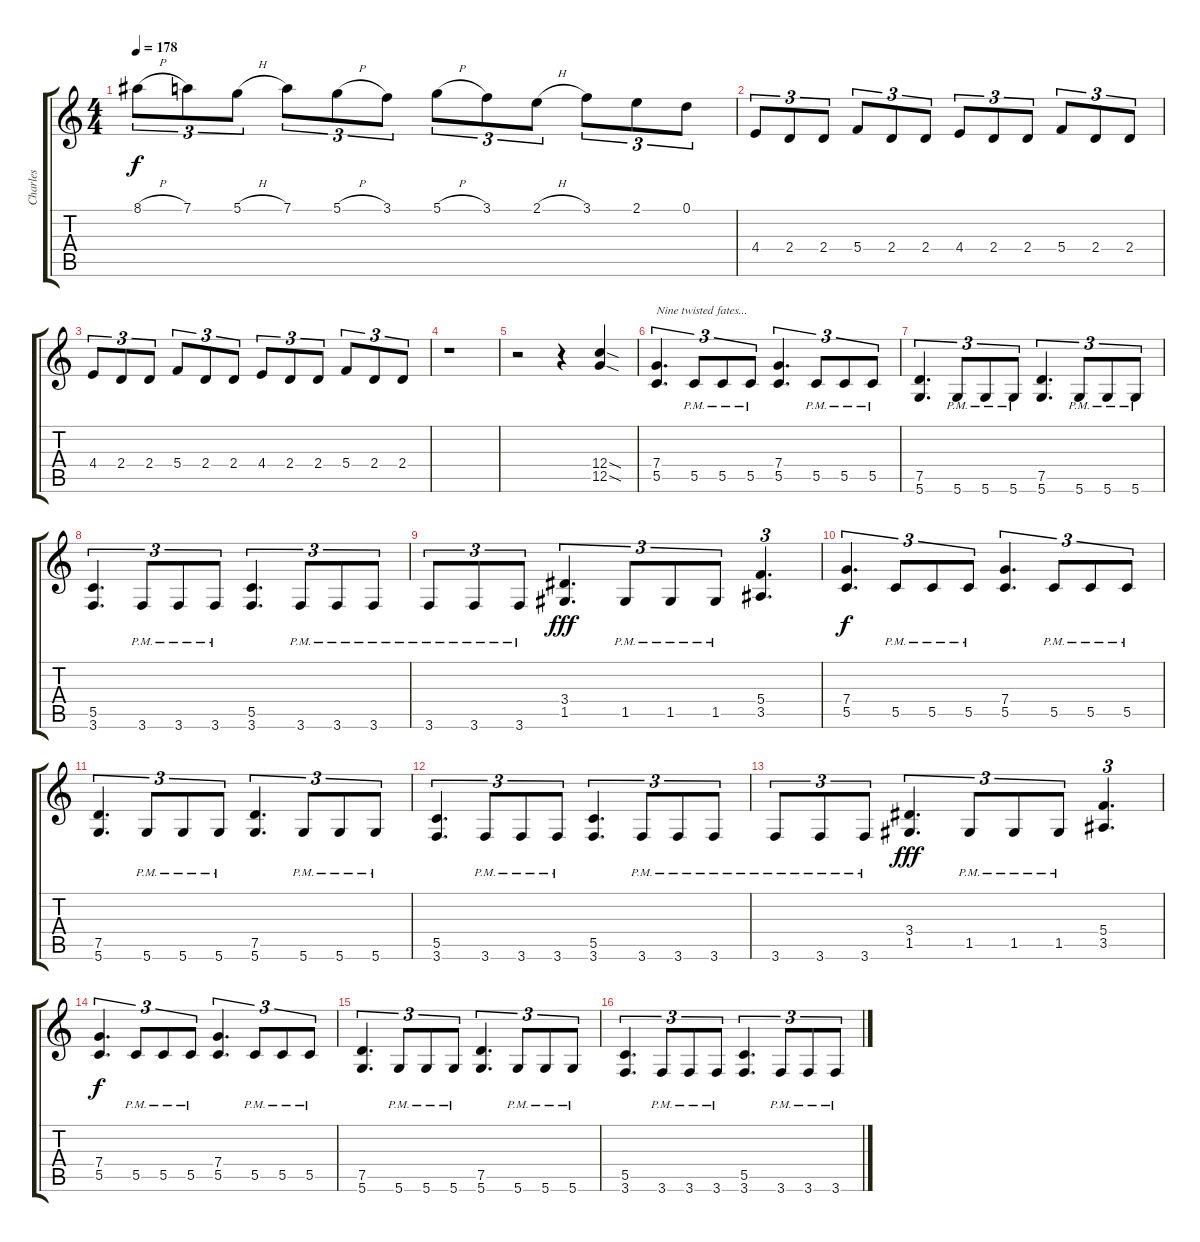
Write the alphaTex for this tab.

\track ("Charles" "Charles") {instrument distortionguitar}
\staff {score tabs}
\tuning (D4 A3 F3 C3 G2 D2) {hide}
\ts (4 4)
\tempo 178
\clef g2
\ks c
8.1{h}.8{tu (3 2) dy f} 7.1.8{tu (3 2)} 5.1{h}.8{tu (3 2)} 7.1.8{tu (3 2)} 5.1{h}.8{tu (3 2)} 3.1.8{tu (3 2)} 5.1{h}.8{tu (3 2)} 3.1.8{tu (3 2)} 2.1{h}.8{tu (3 2)} 3.1.8{tu (3 2)} 2.1.8{tu (3 2)} 0.1.8{tu (3 2)} |
4.4.8{tu (3 2)} 2.4.8{tu (3 2)} 2.4.8{tu (3 2)} 5.4.8{tu (3 2)} 2.4.8{tu (3 2)} 2.4.8{tu (3 2)} 4.4.8{tu (3 2)} 2.4.8{tu (3 2)} 2.4.8{tu (3 2)} 5.4.8{tu (3 2)} 2.4.8{tu (3 2)} 2.4.8{tu (3 2)} |
4.4.8{tu (3 2)} 2.4.8{tu (3 2)} 2.4.8{tu (3 2)} 5.4.8{tu (3 2)} 2.4.8{tu (3 2)} 2.4.8{tu (3 2)} 4.4.8{tu (3 2)} 2.4.8{tu (3 2)} 2.4.8{tu (3 2)} 5.4.8{tu (3 2)} 2.4.8{tu (3 2)} 2.4.8{tu (3 2)} |
r.1 |
r.2 r.4 (12.4{sod} 12.5{sod}).4 |
(7.4 5.5).4{d tu (3 2) txt "Nine twisted fates..."} 5.5{pm}.8{tu (3 2)} 5.5{pm}.8{tu (3 2)} 5.5{pm}.8{tu (3 2)} (7.4 5.5).4{d tu (3 2)} 5.5{pm}.8{tu (3 2)} 5.5{pm}.8{tu (3 2)} 5.5{pm}.8{tu (3 2)} |
(7.5 5.6).4{d tu (3 2)} 5.6{pm}.8{tu (3 2)} 5.6{pm}.8{tu (3 2)} 5.6{pm}.8{tu (3 2)} (7.5 5.6).4{d tu (3 2)} 5.6{pm}.8{tu (3 2)} 5.6{pm}.8{tu (3 2)} 5.6{pm}.8{tu (3 2)} |
(5.5 3.6).4{d tu (3 2)} 3.6{pm}.8{tu (3 2)} 3.6{pm}.8{tu (3 2)} 3.6{pm}.8{tu (3 2)} (5.5 3.6).4{d tu (3 2)} 3.6{pm}.8{tu (3 2)} 3.6{pm}.8{tu (3 2)} 3.6{pm}.8{tu (3 2)} |
3.6{pm}.8{tu (3 2)} 3.6{pm}.8{tu (3 2)} 3.6{pm}.8{tu (3 2)} (3.4 1.5).4{d tu (3 2) dy fff} 1.5{pm}.8{tu (3 2)} 1.5{pm}.8{tu (3 2)} 1.5{pm}.8{tu (3 2)} (5.4 3.5).4{d tu (3 2)} |
(7.4 5.5).4{d tu (3 2) dy f} 5.5{pm}.8{tu (3 2)} 5.5{pm}.8{tu (3 2)} 5.5{pm}.8{tu (3 2)} (7.4 5.5).4{d tu (3 2)} 5.5{pm}.8{tu (3 2)} 5.5{pm}.8{tu (3 2)} 5.5{pm}.8{tu (3 2)} |
(7.5 5.6).4{d tu (3 2)} 5.6{pm}.8{tu (3 2)} 5.6{pm}.8{tu (3 2)} 5.6{pm}.8{tu (3 2)} (7.5 5.6).4{d tu (3 2)} 5.6{pm}.8{tu (3 2)} 5.6{pm}.8{tu (3 2)} 5.6{pm}.8{tu (3 2)} |
(5.5 3.6).4{d tu (3 2)} 3.6{pm}.8{tu (3 2)} 3.6{pm}.8{tu (3 2)} 3.6{pm}.8{tu (3 2)} (5.5 3.6).4{d tu (3 2)} 3.6{pm}.8{tu (3 2)} 3.6{pm}.8{tu (3 2)} 3.6{pm}.8{tu (3 2)} |
3.6{pm}.8{tu (3 2)} 3.6{pm}.8{tu (3 2)} 3.6{pm}.8{tu (3 2)} (3.4 1.5).4{d tu (3 2) dy fff} 1.5{pm}.8{tu (3 2)} 1.5{pm}.8{tu (3 2)} 1.5{pm}.8{tu (3 2)} (5.4 3.5).4{d tu (3 2)} |
(7.4 5.5).4{d tu (3 2) dy f} 5.5{pm}.8{tu (3 2)} 5.5{pm}.8{tu (3 2)} 5.5{pm}.8{tu (3 2)} (7.4 5.5).4{d tu (3 2)} 5.5{pm}.8{tu (3 2)} 5.5{pm}.8{tu (3 2)} 5.5{pm}.8{tu (3 2)} |
(7.5 5.6).4{d tu (3 2)} 5.6{pm}.8{tu (3 2)} 5.6{pm}.8{tu (3 2)} 5.6{pm}.8{tu (3 2)} (7.5 5.6).4{d tu (3 2)} 5.6{pm}.8{tu (3 2)} 5.6{pm}.8{tu (3 2)} 5.6{pm}.8{tu (3 2)} |
(5.5 3.6).4{d tu (3 2)} 3.6{pm}.8{tu (3 2)} 3.6{pm}.8{tu (3 2)} 3.6{pm}.8{tu (3 2)} (5.5 3.6).4{d tu (3 2)} 3.6{pm}.8{tu (3 2)} 3.6{pm}.8{tu (3 2)} 3.6{pm}.8{tu (3 2)}
